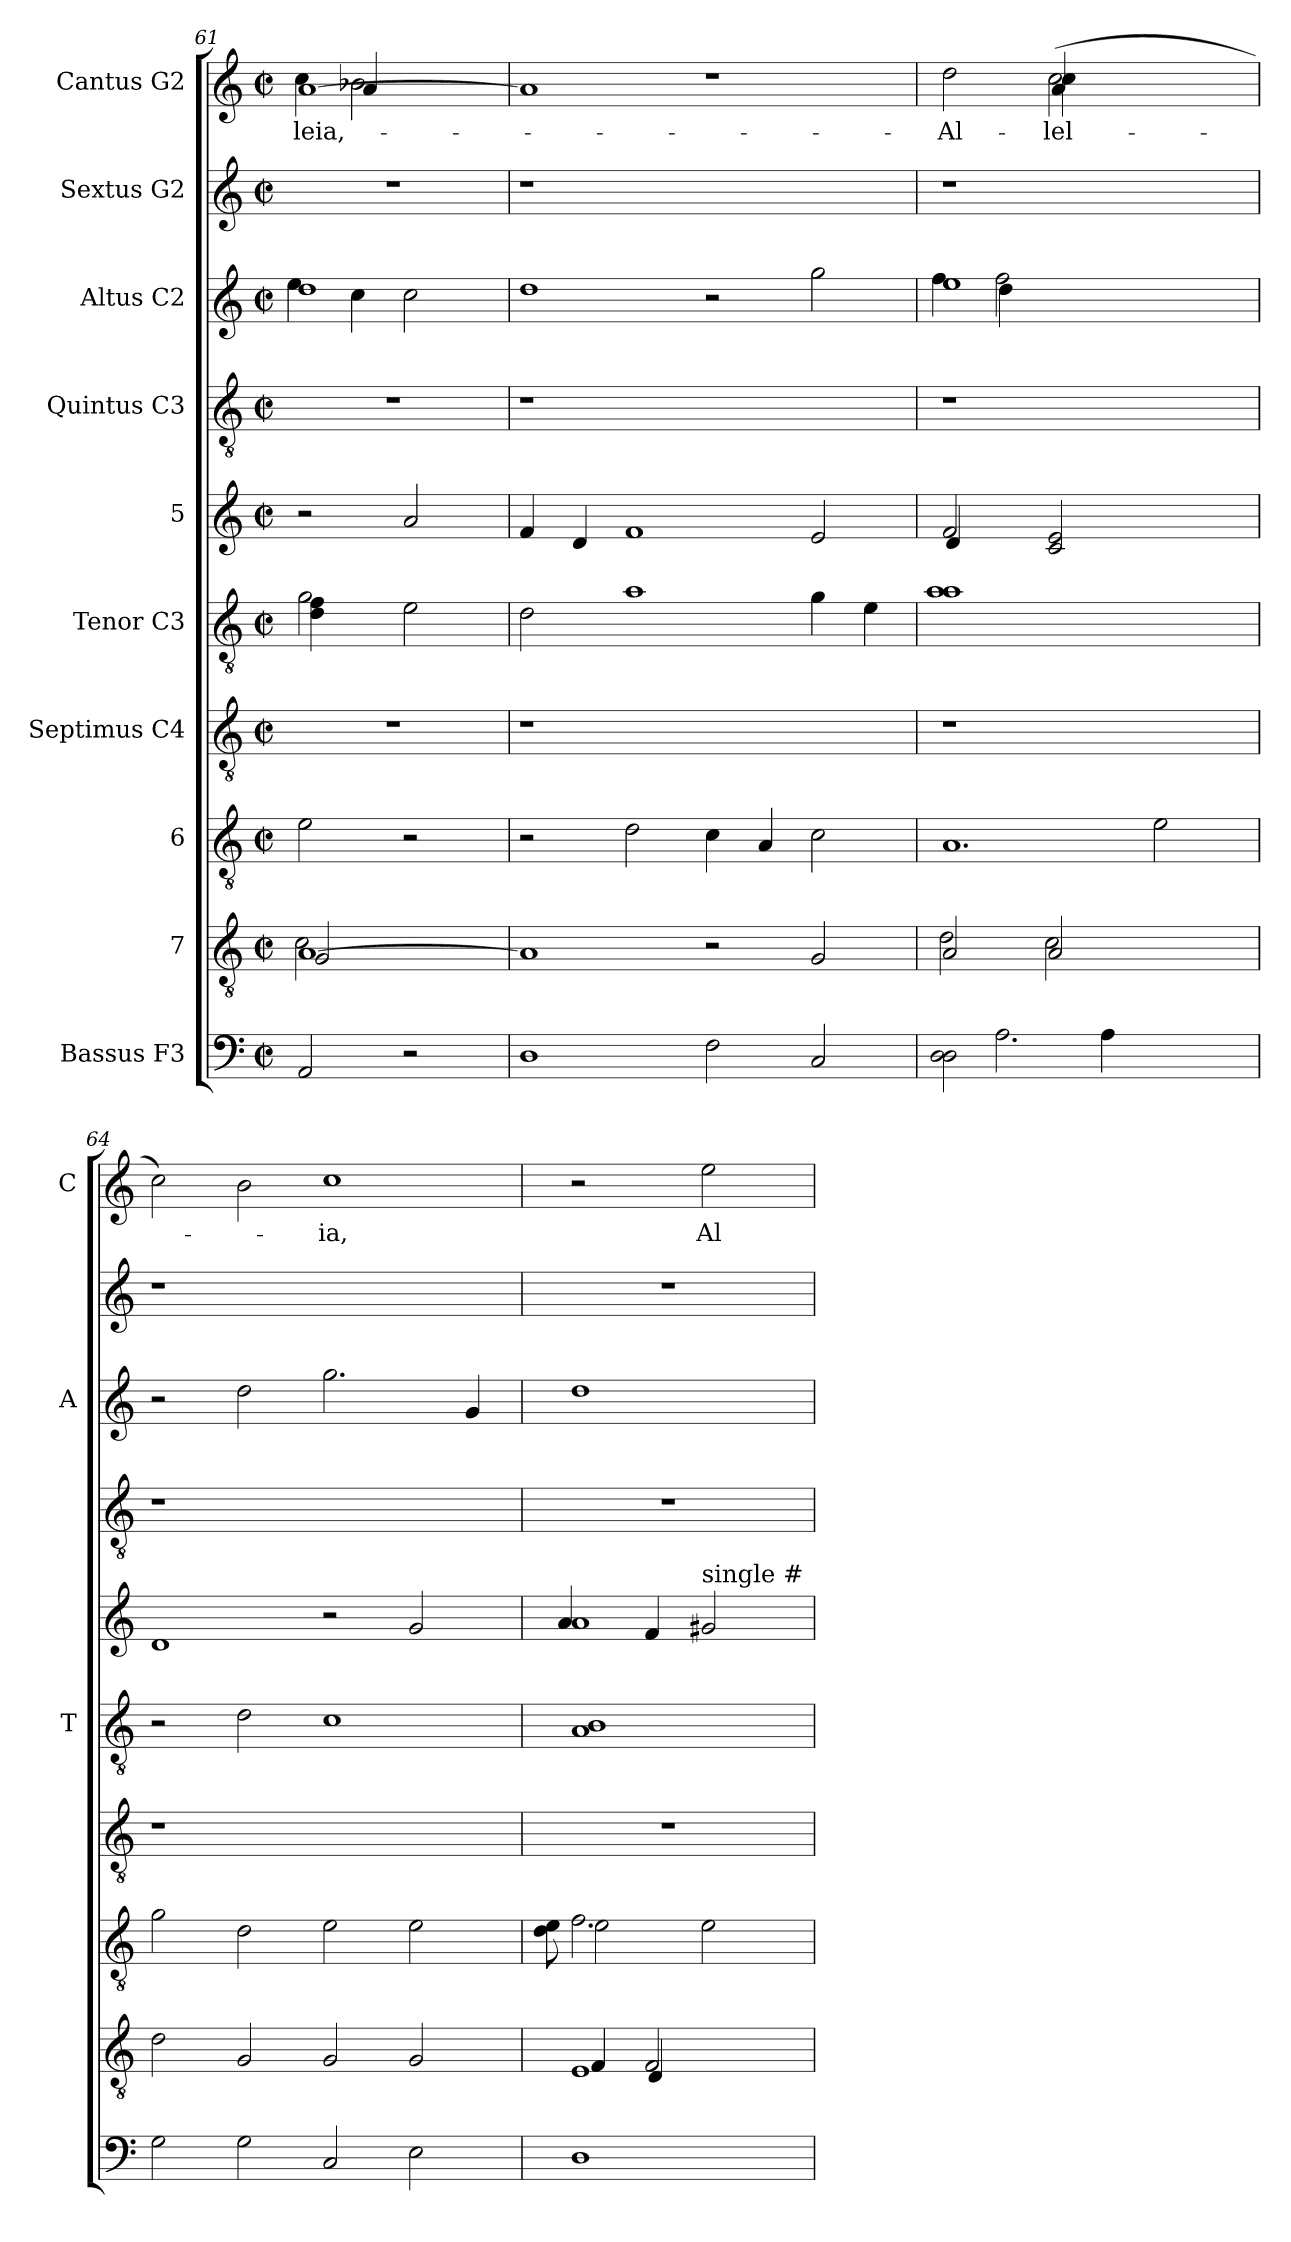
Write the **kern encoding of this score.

**kern	**kern	**kern	**kern	**kern	**kern	**kern	**kern	**kern	**kern	**text
*part10	*part9	*part8	*part7	*part6	*part5	*part4	*part3	*part2	*part1	*part1
*staff10	*staff9	*staff8	*staff7	*staff6	*staff5	*staff4	*staff3	*staff2	*staff1	*staff1
*I"Bassus F3	*I"7	*I"6	*I"Septimus C4	*I"Tenor C3	*I"5	*I"Quintus C3	*I"Altus C2	*I"Sextus G2	*I"Cantus G2	*
*	*	*	*	*I'T	*	*	*I'A	*	*I'C	*
!!LO:PB:g=z
*clefF4	*clefGv2	*clefGv2	*clefGv2	*clefGv2	*clefG2	*clefGv2	*clefG2	*clefG2	*clefG2	*
*ITrd7c12	*	*	*	*	*	*	*	*	*	*
*k[]	*k[]	*k[]	*k[]	*k[]	*k[]	*k[]	*k[]	*k[]	*k[]	*
*C:	*C:	*C:	*C:	*C:	*C:	*C:	*C:	*C:	*C:	*
*M2/2	*M2/2	*M2/2	*M2/2	*M2/2	*M2/2	*M2/2	*M2/2	*M2/2	*M2/2	*
*met(c|)	*met(c|)	*met(c|)	*met(c|)	*met(c|)	*met(c|)	*met(c|)	*met(c|)	*met(c|)	*met(c|)	*
=61	=61	=61	=61	=61	=61	=61	=61	=61	=61	=61
*	*^	*	*	*^	*	*	*^	*	*^	*
*	*	*^	*	*	*	*	*	*	*	*	*	*	*	*
!	!	!	!	!	!	!	!	!	!	!	!	!	!	!	!LO:LY:b
*	*	*	*	*	*	*	*	*	*	*	*	*	*	*^	*
2AAA/	[<1A	2c\	2G/	2e\	1r	2g\	4d\ 4f\	2r	1r	1dd	4ee\	1r	[<1a	4cc\	4ryy	-leia,-
.	.	.	.	.	.	.	2.ryy	.	.	.	4cc\	.	.	2b-X\	4a/	.
2r	.	2ryy	2ryy	2r	.	2e\	.	2a/	.	.	2cc\	.	.	.	2ryy	.
.	.	.	.	.	.	.	.	.	.	.	.	.	.	4ryy	.	.
*	*v	*v	*v	*	*	*v	*v	*	*	*v	*v	*	*v	*v	*v	*
=62	=62	=62	=62	=62	=62	=62	=62	=62	=62	=62
1DD	1A]	2r	1r	2d\	4f/	1r	1dd	1r	1a]	.
.	.	.	.	.	4d/	.	.	.	.	.
.	.	2d\	.	1a	1f	.	.	.	.	.
2FF\	2r	4c\	1ryy	.	.	1ryy	2r	1ryy	1r	.
.	.	4A/	.	.	.	.	.	.	.	.
2CC/	2G/	2c\	.	4g\	2e/	.	2gg\	.	.	.
.	.	.	.	4e\	.	.	.	.	.	.
=63	=63	=63	=63	=63	=63	=63	=63	=63	=63	=63
*^	*^	*^	*	*	*^	*	*^	*	*	*
*	*^	*	*	*	*	*	*	*	*	*	*	*^	*	*	*
!	!	!	!	!	!	!	!	!	!	!	!	!	!	!	!	!	!LO:LY:b
*	*	*	*	*	*	*	*	*	*	*	*	*	*	*	*	*^	*
*	*	*	*	*	*	*	*	*	*	*	*	*	*	*	*	*	*^	*
2DD\ 2DD\	4ryy	2.ryy	2A/	2d\	1.A	1ryy	1r	1a 1a	2f/	4d/	1r	1ee	4ff\	4ryy	1r	2dd\	2ryy	2ryy	-Al-
.	2.AA\	.	.	.	.	.	.	.	.	2ryy	.	.	2ff\	4dd\	.	.	.	.	.
!	!	!	!	!	!	!	!	!	!	!	!	!	!	!	!	!	!	!	!LO:LY:b
2ryy	.	.	2A/	2c\	.	.	.	.	2c/ 2e/	.	.	.	.	2ryy	.	(>2cc\	4cc\	4a/	-lel-
.	.	4AA\	.	.	.	.	.	.	.	2.ryy	.	.	2ryy	.	.	.	2ryy	2ryy	.
2ryy	2ryy	2ryy	2ryy	2ryy	.	2e\	2ryy	2ryy	2ryy	.	2ryy	2ryy	.	2ryy	2ryy	2ryy	.	.	.
.	.	.	.	.	.	.	.	.	.	.	.	.	4ryy	.	.	.	4ryy	4ryy	.
*v	*v	*v	*	*	*v	*v	*	*	*v	*v	*	*v	*v	*v	*	*v	*v	*v	*
*	*v	*v	*	*	*	*	*	*	*	*	*
=64	=64	=64	=64	=64	=64	=64	=64	=64	=64	=64
2GG\	2d\	2g\	1r	2r	1d	1r	2r	1r	2cc\)	.
2GG\	2G/	2d\	.	2d\	.	.	2dd\	.	2b\	.
!	!	!	!	!	!	!	!	!	!	!LO:LY:b
2CC/	2G/	2e\	1ryy	1c	2r	1ryy	2.gg\	1ryy	1cc	-ia,
2EE\	2G/	2e\	.	.	2g/	.	.	.	.	.
.	.	.	.	.	.	.	4g/	.	.	.
=65	=65	=65	=65	=65	=65	=65	=65	=65	=65	=65
*	*^	*^	*	*	*^	*	*	*	*	*
*	*	*^	*	*^	*	*	*	*	*	*	*	*	*
1DD	1E	4F/	4ryy	2.f\	2e\	8d\ 8e\	1r	1A 1B	1a	4a/	1r	1dd	1r	2r	.
.	.	.	.	.	.	4.ryy	.	.	.	.	.	.	.	.	.
.	.	2F/	4D/	.	.	.	.	.	.	4f/	.	.	.	.	.
!	!	!	!	!	!	!	!	!	!	!LO:TX:a:t=single #	!	!	!	!	!
!	!	!	!	!	!	!	!	!	!	!	!	!	!	!	!LO:LY:b
.	.	.	2ryy	.	2ryy	2e\	.	.	.	2g#/	.	.	.	2ee\	Al-
.	.	4ryy	.	4ryy	.	.	.	.	.	.	.	.	.	.	.
*	*v	*v	*v	*	*	*	*	*	*v	*v	*	*	*	*	*
*	*	*v	*v	*v	*	*	*	*	*	*	*	*
=	=	=	=	=	=	=	=	=	=	=
*-	*-	*-	*-	*-	*-	*-	*-	*-	*-	*-
